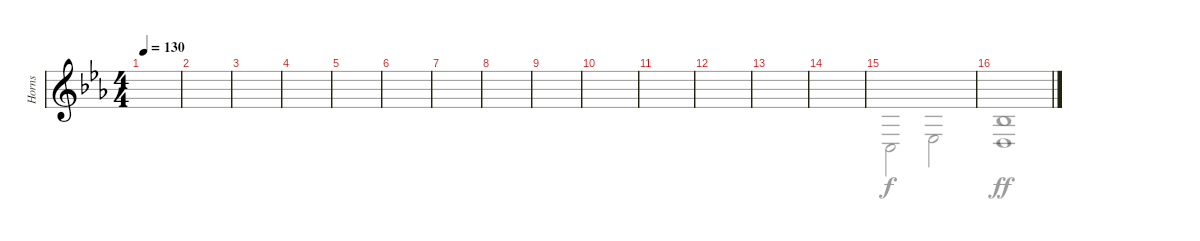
\track ("Horns" "Horns") {instrument frenchhorn}
\staff {score}
\tuning (E4 B3 G3 D3 A2 E2) {hide}
\voice
\ts (4 4)
\tempo 130
\clef g2
\ks cminor
|
|
|
|
|
|
|
|
|
|
|
|
|
|
|
\voice
\clef g2
\ks cminor
|
|
|
|
|
|
|
|
|
|
|
|
|
|
3.5.2 1.4.2{dy f} |
(3.3 0.4).1{dy ff}
